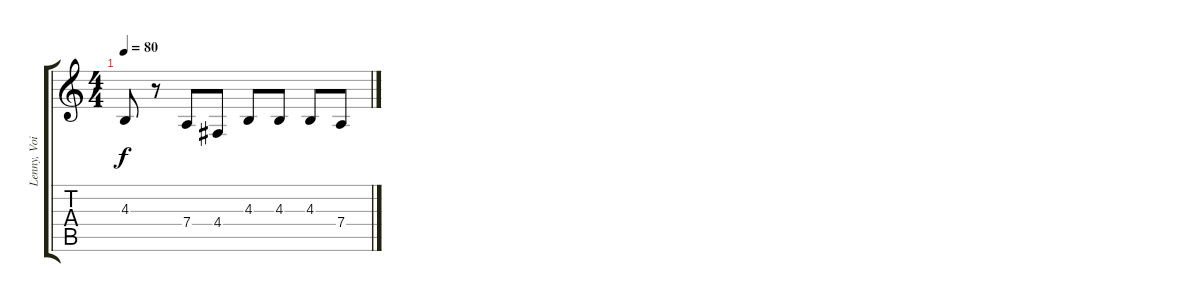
\track ("Lenny, Voice" "Lenny, Voi") {instrument clarinet}
\staff {score tabs}
\tuning (E4 B3 G3 D3 A2 E2) {hide}
\ts (4 4)
\tempo 80
\clef g2
\ks c
4.3{t}.8{dy f volume 0} r.8 7.4.8 4.4.8 4.3.8 4.3.8 4.3.8 7.4.8
